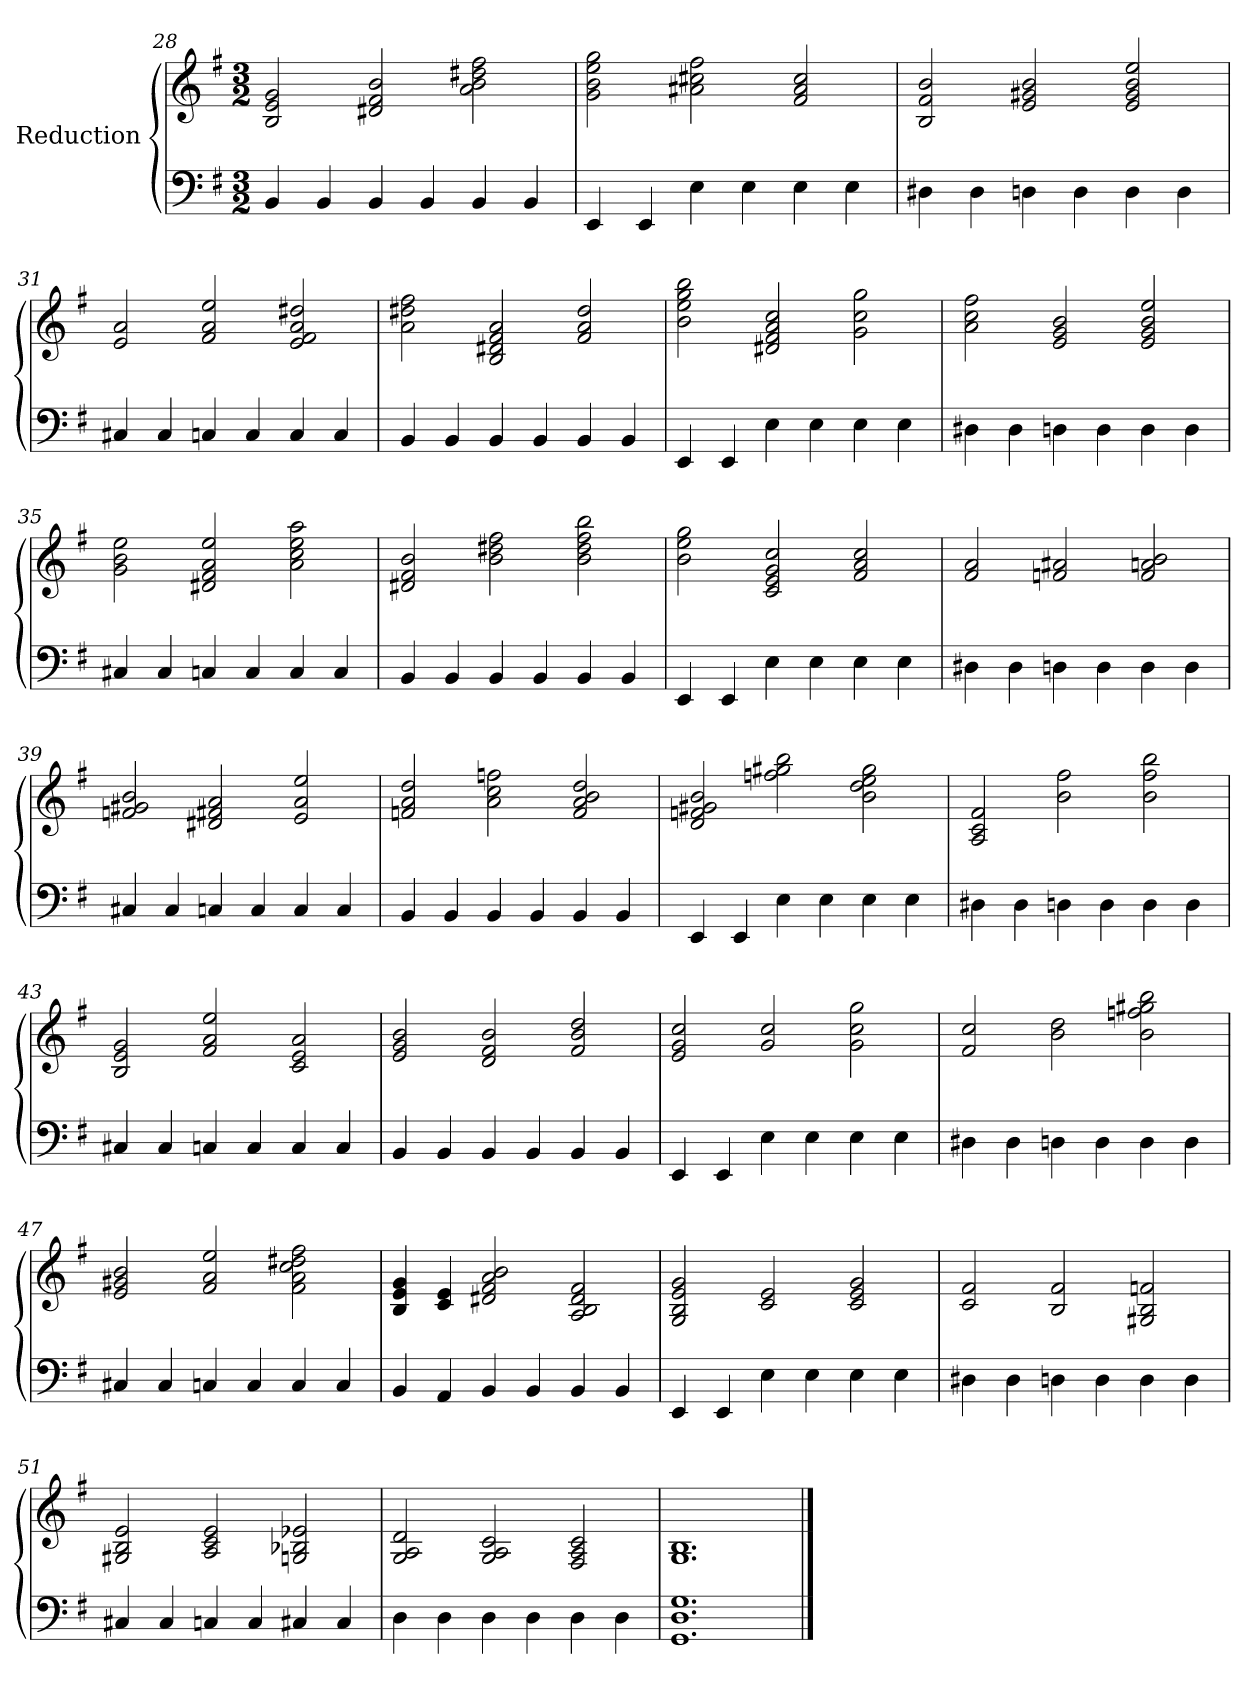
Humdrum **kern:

**kern	**kern
*part1	*part1
*staff2	*staff1
*I"Reduction	*
*clefF4	*clefG2
*k[f#]	*k[f#]
*M3/2	*M3/2
=28	=28
4BB/	2B/ 2e/ 2g/
4BB/	.
4BB/	2d#X/ 2f#/ 2b/
4BB/	.
4BB/	2a\ 2b\ 2dd#X\ 2ff#\
4BB/	.
!!LO:LB:g=z
=29	=29
4EE/	2g\ 2b\ 2ee\ 2gg\
4EE/	.
4E\	2a#X\ 2cc#X\ 2ff#\
4E\	.
4E\	2f#/ 2a#/ 2cc#/
4E\	.
=30	=30
4D#X\	2B/ 2f#/ 2b/
4D#\	.
4Dn\	2e/ 2g#X/ 2b/
4D\	.
4D\	2e/ 2g#/ 2b/ 2ee/
4D\	.
=31	=31
4C#X/	2e/ 2a/
4C#/	.
4Cn/	2f#/ 2a/ 2ee/
4C/	.
4C/	2e/ 2f#/ 2a/ 2dd#X/
4C/	.
=32	=32
4BB/	2a\ 2dd#X\ 2ff#\
4BB/	.
4BB/	2B/ 2d#X/ 2f#/ 2a/
4BB/	.
4BB/	2f#/ 2a/ 2dd#/
4BB/	.
!!LO:LB:g=z
=33	=33
4EE/	2b\ 2ee\ 2gg\ 2bb\
4EE/	.
4E\	2d#X/ 2f#/ 2a/ 2cc/
4E\	.
4E\	2g\ 2cc\ 2gg\
4E\	.
=34	=34
4D#X\	2a\ 2cc\ 2ff#\
4D#\	.
4Dn\	2e/ 2g/ 2b/
4D\	.
4D\	2e/ 2g/ 2b/ 2ee/
4D\	.
=35	=35
4C#X/	2g\ 2b\ 2ee\
4C#/	.
4Cn/	2d#X/ 2f#/ 2a/ 2ee/
4C/	.
4C/	2a\ 2cc\ 2ee\ 2aa\
4C/	.
=36	=36
4BB/	2d#X/ 2f#/ 2b/
4BB/	.
4BB/	2b\ 2dd#X\ 2ff#\
4BB/	.
4BB/	2b\ 2dd#\ 2ff#\ 2bb\
4BB/	.
!!LO:LB:g=z
=37	=37
4EE/	2b\ 2ee\ 2gg\
4EE/	.
4E\	2c/ 2e/ 2g/ 2cc/
4E\	.
4E\	2f#/ 2a/ 2cc/
4E\	.
=38	=38
4D#X\	2f#/ 2a/
4D#\	.
4Dn\	2fn/ 2a#X/
4D\	.
4D\	2f/ 2an/ 2b/
4D\	.
=39	=39
4C#X/	2fn/ 2g#X/ 2b/
4C#/	.
4Cn/	2d#X/ 2f#X/ 2a/
4C/	.
4C/	2e/ 2a/ 2ee/
4C/	.
=40	=40
4BB/	2fn/ 2a/ 2dd/
4BB/	.
4BB/	2a\ 2cc\ 2ffn\
4BB/	.
4BB/	2f/ 2a/ 2b/ 2dd/
4BB/	.
!!LO:LB:g=z
=41	=41
4EE/	2d/ 2fn/ 2g#X/ 2b/
4EE/	.
4E\	2ffn\ 2gg#X\ 2bb\
4E\	.
4E\	2b\ 2dd\ 2ee\ 2gg#\
4E\	.
=42	=42
4D#X\	2A/ 2c/ 2f#/
4D#\	.
4Dn\	2b\ 2ff#\
4D\	.
4D\	2b\ 2ff#\ 2bb\
4D\	.
=43	=43
4C#X/	2B/ 2e/ 2g/
4C#/	.
4Cn/	2f#/ 2a/ 2ee/
4C/	.
4C/	2c/ 2e/ 2a/
4C/	.
=44	=44
4BB/	2e/ 2g/ 2b/
4BB/	.
4BB/	2d/ 2f#/ 2b/
4BB/	.
4BB/	2f#/ 2b/ 2dd/
4BB/	.
!!LO:PB:g=z
=45	=45
4EE/	2e/ 2g/ 2cc/
4EE/	.
4E\	2g/ 2cc/
4E\	.
4E\	2g\ 2cc\ 2gg\
4E\	.
=46	=46
4D#X\	2f#/ 2cc/
4D#\	.
4Dn\	2b\ 2dd\
4D\	.
4D\	2b\ 2ffn\ 2gg#X\ 2bb\
4D\	.
=47	=47
4C#X/	2e/ 2g#X/ 2b/
4C#/	.
4Cn/	2f#/ 2a/ 2ee/
4C/	.
4C/	2f#\ 2a\ 2cc\ 2dd#X\ 2ff#\
4C/	.
=48	=48
4BB/	4B/ 4e/ 4g/
4AA/	4c/ 4e/
4BB/	2d#X/ 2f#/ 2a/ 2b/
4BB/	.
4BB/	2A/ 2B/ 2d#/ 2f#/
4BB/	.
!!LO:LB:g=z
=49	=49
4EE/	2G/ 2B/ 2e/ 2g/
4EE/	.
4E\	2c/ 2e/
4E\	.
4E\	2c/ 2e/ 2g/
4E\	.
=50	=50
4D#X\	2c/ 2f#/
4D#\	.
4Dn\	2B/ 2f#/
4D\	.
4D\	2G#X/ 2B/ 2fn/
4D\	.
=51	=51
4C#X/	2G#X/ 2B/ 2e/
4C#/	.
4Cn/	2A/ 2c/ 2e/
4C/	.
4C#X/	2Gn/ 2B-X/ 2e-X/
4C#/	.
=52	=52
4D\	2G/ 2A/ 2d/
4D\	.
4D\	2G/ 2A/ 2c/
4D\	.
4D\	2F#/ 2A/ 2c/
4D\	.
=53	=53
1.GG 1.D 1.G	1.G 1.B
==	==
*-	*-
